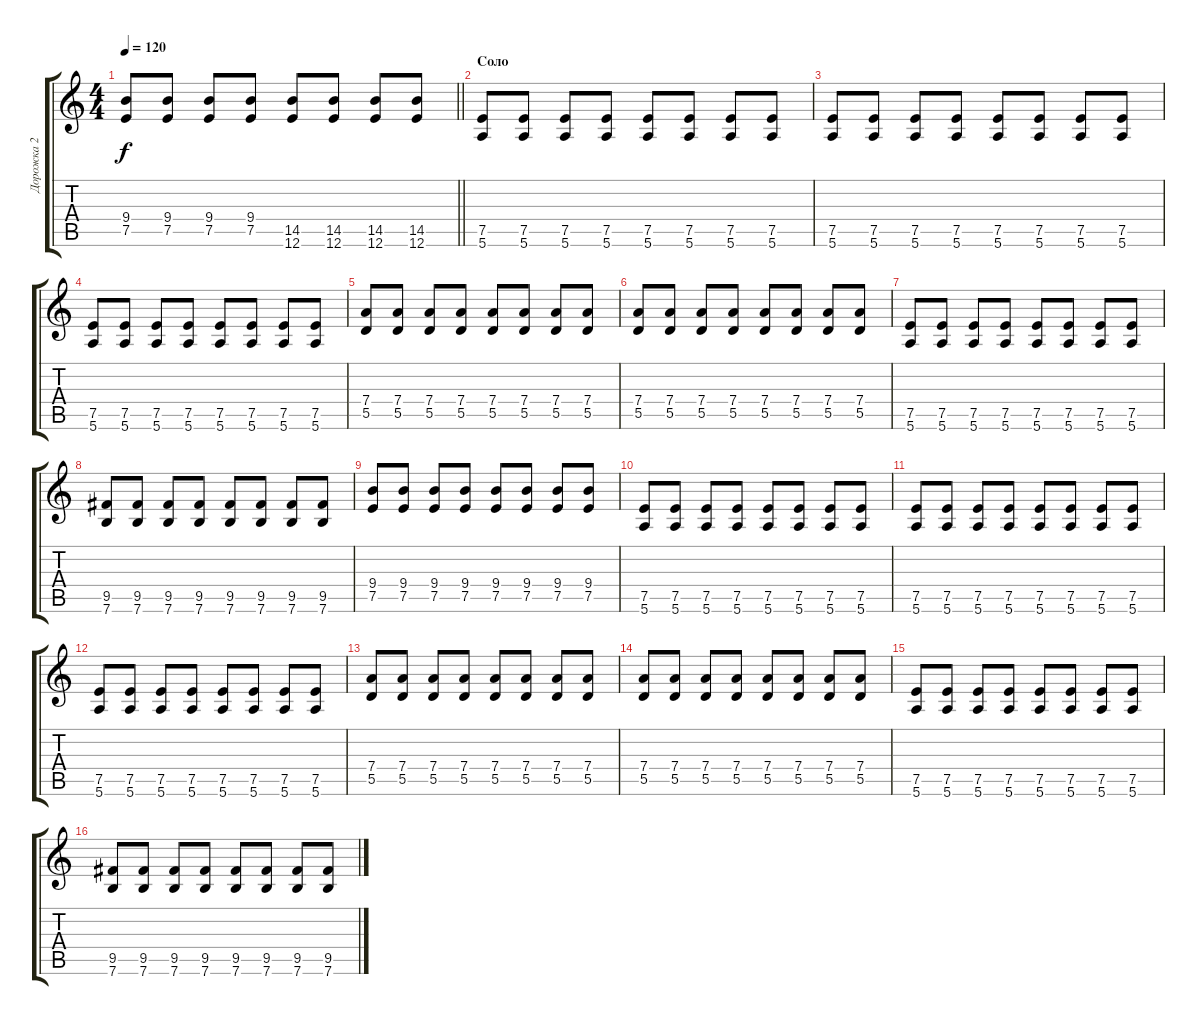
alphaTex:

\track ("Дорожка 2" "Дорожка 2") {instrument distortionguitar}
\staff {score tabs}
\tuning (E4 B3 G3 D3 A2 E2) {hide}
\ts (4 4)
\tempo 120
\clef g2
\barLineRight lightlight
\ks c
(9.4 7.5).8{dy f} (9.4 7.5).8 (9.4 7.5).8 (9.4 7.5).8 (14.5 12.6).8 (14.5 12.6).8 (14.5 12.6).8 (14.5 12.6).8 |
\section ("" "Соло")
(7.5 5.6).8 (7.5 5.6).8 (7.5 5.6).8 (7.5 5.6).8 (7.5 5.6).8 (7.5 5.6).8 (7.5 5.6).8 (7.5 5.6).8 |
(7.5 5.6).8 (7.5 5.6).8 (7.5 5.6).8 (7.5 5.6).8 (7.5 5.6).8 (7.5 5.6).8 (7.5 5.6).8 (7.5 5.6).8 |
(7.5 5.6).8 (7.5 5.6).8 (7.5 5.6).8 (7.5 5.6).8 (7.5 5.6).8 (7.5 5.6).8 (7.5 5.6).8 (7.5 5.6).8 |
(7.4 5.5).8 (7.4 5.5).8 (7.4 5.5).8 (7.4 5.5).8 (7.4 5.5).8 (7.4 5.5).8 (7.4 5.5).8 (7.4 5.5).8 |
(7.4 5.5).8 (7.4 5.5).8 (7.4 5.5).8 (7.4 5.5).8 (7.4 5.5).8 (7.4 5.5).8 (7.4 5.5).8 (7.4 5.5).8 |
(7.5 5.6).8 (7.5 5.6).8 (7.5 5.6).8 (7.5 5.6).8 (7.5 5.6).8 (7.5 5.6).8 (7.5 5.6).8 (7.5 5.6).8 |
(9.5 7.6).8 (9.5 7.6).8 (9.5 7.6).8 (9.5 7.6).8 (9.5 7.6).8 (9.5 7.6).8 (9.5 7.6).8 (9.5 7.6).8 |
(9.4 7.5).8 (9.4 7.5).8 (9.4 7.5).8 (9.4 7.5).8 (9.4 7.5).8 (9.4 7.5).8 (9.4 7.5).8 (9.4 7.5).8 |
(7.5 5.6).8 (7.5 5.6).8 (7.5 5.6).8 (7.5 5.6).8 (7.5 5.6).8 (7.5 5.6).8 (7.5 5.6).8 (7.5 5.6).8 |
(7.5 5.6).8 (7.5 5.6).8 (7.5 5.6).8 (7.5 5.6).8 (7.5 5.6).8 (7.5 5.6).8 (7.5 5.6).8 (7.5 5.6).8 |
(7.5 5.6).8 (7.5 5.6).8 (7.5 5.6).8 (7.5 5.6).8 (7.5 5.6).8 (7.5 5.6).8 (7.5 5.6).8 (7.5 5.6).8 |
(7.4 5.5).8 (7.4 5.5).8 (7.4 5.5).8 (7.4 5.5).8 (7.4 5.5).8 (7.4 5.5).8 (7.4 5.5).8 (7.4 5.5).8 |
(7.4 5.5).8 (7.4 5.5).8 (7.4 5.5).8 (7.4 5.5).8 (7.4 5.5).8 (7.4 5.5).8 (7.4 5.5).8 (7.4 5.5).8 |
(7.5 5.6).8 (7.5 5.6).8 (7.5 5.6).8 (7.5 5.6).8 (7.5 5.6).8 (7.5 5.6).8 (7.5 5.6).8 (7.5 5.6).8 |
(9.5 7.6).8 (9.5 7.6).8 (9.5 7.6).8 (9.5 7.6).8 (9.5 7.6).8 (9.5 7.6).8 (9.5 7.6).8 (9.5 7.6).8
